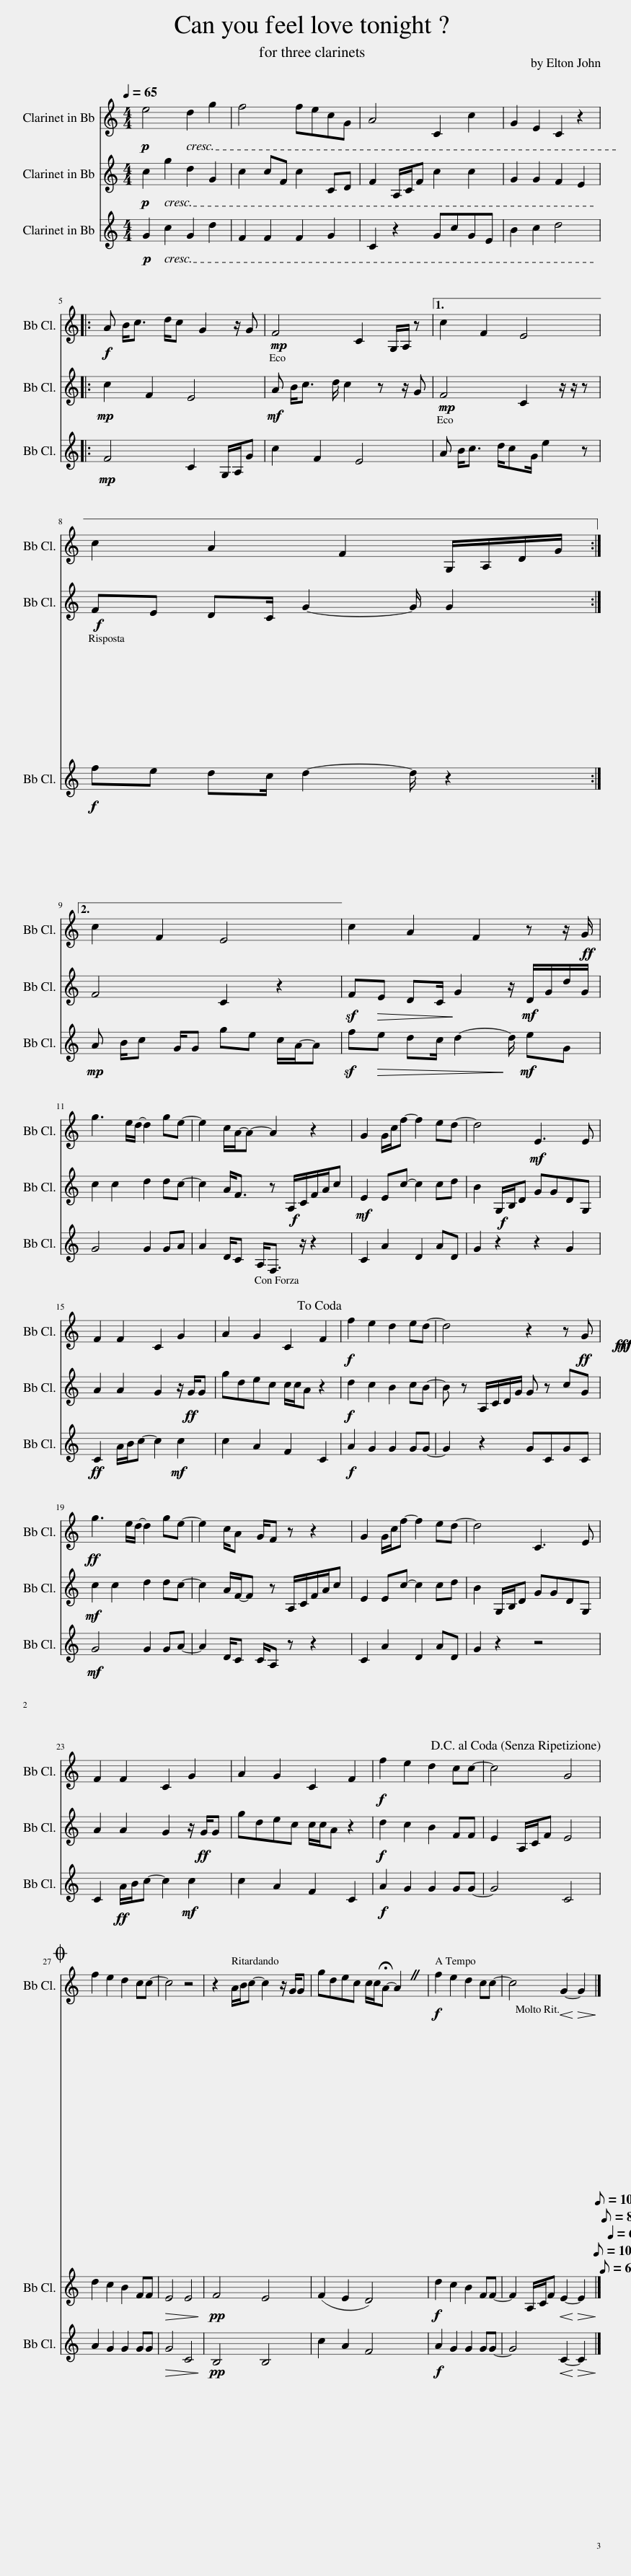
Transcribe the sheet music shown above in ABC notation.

X:1
%%score 1 2 3
L:1/8
Q:1/4=65
M:4/4
I:linebreak $
K:none
V:1 treble transpose=-2
V:2 treble transpose=-2
V:3 treble transpose=-2
V:1
[K:C]!p! e4 d2 g2 | f4 fecG | A4 C2 c2 | G2 E2 C2 z2 |:$!f! A B<c d/c G2 z/ G | %5
!mp! F4 C2 G,/A,/ z |1 c2 F2 E4 |$ c2 A2 F2 G,/A,/D/G/ :|2$ c2 F2 E4 || c2 A2 F2 z z/!ff! G/ |$ %10
 g3 e/d/- d2 ge- | e2 c/A/-A- A2 z2 | G2 G/c/f- f2 ed- | d4!mf! E3 E |$ F2 F2 C2 G2 | %15
 A2 G2 C2 F2!dacoda! |!f! f2 e2 d2 ed- | d4 z2 z!ff! G |$!ff! g3 e/d/- d2 ge- | e2 c/A G/F z z2 | %20
 G2 G/c/f- f2 ed- | d4 C3 E |$ F2 F2 C2 G2 | A2 G2 C2 F2 |!f! f2 e2 d2 cc- | %25
 c4 G4!D.C.! |$O f2 e2 d2 cc- | c4 z4 | z2 A/B/c- c2 z/ G/G |[Q:1/8=100] gdec[Q:1/8=80] c/c/!fermata!A- A2 | %30
!f![Q:1/4=65] f2 e2 d2 cc- | c4!<(! G2-!<)!!>(! G2!>)![Q:1/8=100][Q:1/8=65] |] %32
V:2
[K:C]!p! c2 g2 d2 G2 | c2 cF c2 CD | F2 A,/C/F c2 c2 | G2 G2 F2 E2 |:$!mp! c2 F2 E4 | %5
!mf! A B<c d/ c2 z z/ G |1!mp! F4 C2 z/ z/ z |$!f! FE DC/ G2- G/ G2 :|2$ F4 C2 z2 || F!>(!E DC/!>)! G2 z/!mf! D/G/d/G/ |$ %10
 c2 c2 d2 dc- | c2 A<F z!f! A,/C/F/A/c |!mf! E2 Ec- c2 cd | B2!f! G,/B,/D GGDG, |$ A2 A2 G2 z/!ff! G/G | %15
 gdec c/c/A z2 |!f! d2 c2 B2 cB- | B z A,/C/D/G/ G z cG |$!mf! c2 c2 d2 dc- | c2 A/F/-F z A,/C/F/A/c | %20
 E2 Ec- c2 cd | B2 G,/B,/D GGDG, |$ A2 A2 G2 z/!ff! G/G | gdec c/c/A z2 |!f! d2 c2 B2 FF | %25
 E2 A,/C/F E4 |$ d2 c2 B2 FF |!>(! E4 E4!>)! |!pp! F4 E4 | (F2 E2 D4) | %30
!f! d2 c2 B2 FF- | F2 A,/C/F!<(! E2-!<)!!>(! E2!>)! |] %32
V:3
[K:C]!p! G2 c2 G2 d2 | F2 F2 F2 G2 | C2 z2 GcGE | B2 c2 d4 |:$!mp! F4 C2 G,/A,/G | %5
 c2 F2 E4 |1 A B<c d/cG/ e2 z |$!f! fe dc/ d2- d/ z2 :|2$!mp! A B/c G/G ge c/A/-A || f!>(!e dc/ d2-!>)! d/!mf! eG |$ %10
 G4 G2 GA | A2 D/C A,<F, z/ z2 | C2 A2 D2 AD | G2 z2!fff!!mf! z2 G2 |$!ff! C2 A/B/c- c2!mf! c2 | %15
 c2 A2 F2 C2 |!f! A2 G2 G2 GG- | G2 z2 GCGC |$!mf! G4 G2 GA- | A2 D/C C/A, z z2 | %20
 C2 A2 D2 AD | G2 z2 z4 |$ C2!ff! A/B/c- c2!mf! c2 | c2 A2 F2 C2 |!f! A2 G2 G2 GG- | %25
 G4 C4 |$ A2 G2 G2 GG |!>(! G4 C4!>)! |!pp! B,4 B,4 | c2 A2 F4 | %30
!f! A2 G2 G2 GG- | G4!<(! C2-!<)!!>(! C2!>)! |] %32
